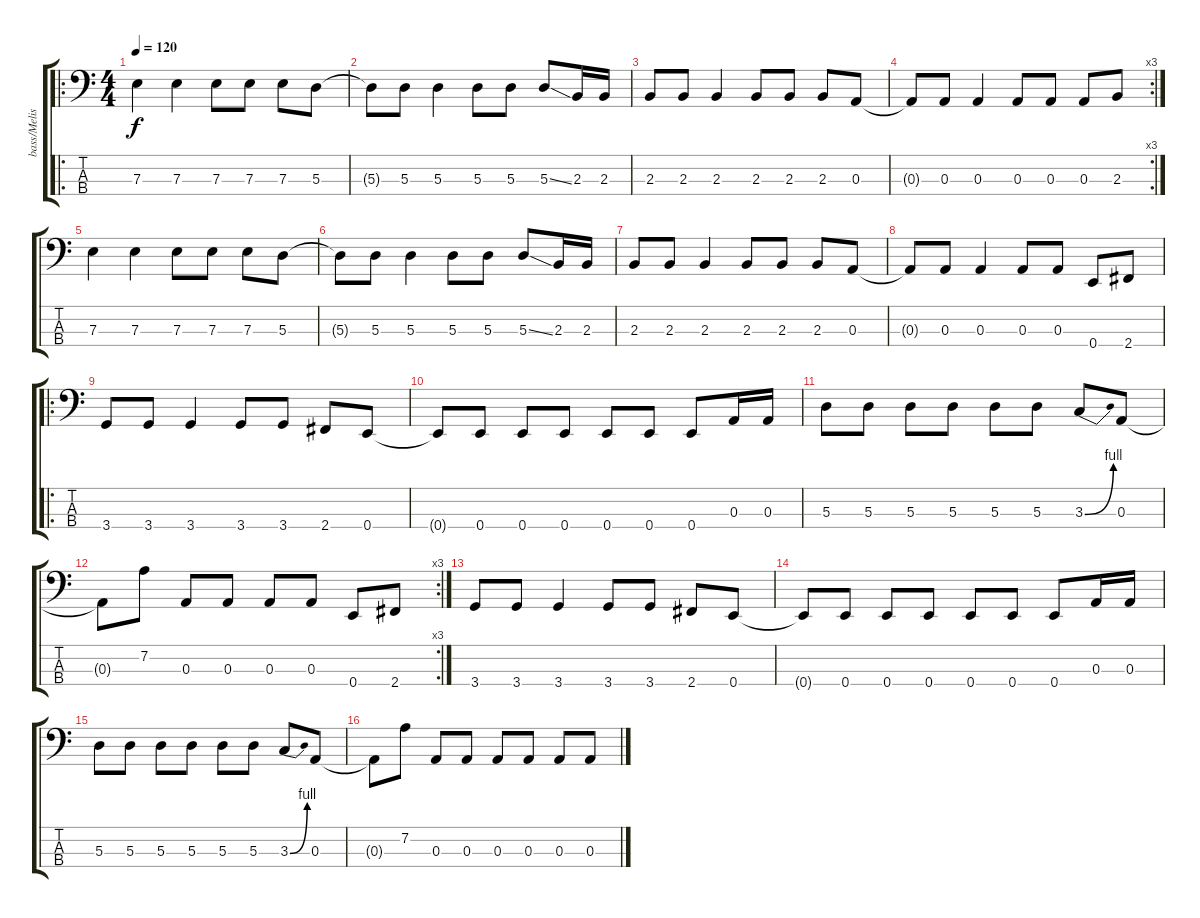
\track ("bass/Melissa" "bass/Melis") {instrument electricbasspick}
\staff {score tabs}
\tuning (G2 D2 A1 E1) {hide}
\ro
\ts (4 4)
\tempo 120
\clef f4
\ks c
7.3.4{dy f} 7.3.4 7.3.8 7.3.8 7.3.8 5.3.8 |
5.3{t}.8 5.3.8 5.3.4 5.3.8 5.3.8 5.3{ss}.8 2.3.16 2.3.16 |
2.3.8 2.3.8 2.3.4 2.3.8 2.3.8 2.3.8 0.3.8 |
\rc 3
0.3{t}.8 0.3.8 0.3.4 0.3.8 0.3.8 0.3.8 2.3.8 |
7.3.4 7.3.4 7.3.8 7.3.8 7.3.8 5.3.8 |
5.3{t}.8 5.3.8 5.3.4 5.3.8 5.3.8 5.3{ss}.8 2.3.16 2.3.16 |
2.3.8 2.3.8 2.3.4 2.3.8 2.3.8 2.3.8 0.3.8 |
0.3{t}.8 0.3.8 0.3.4 0.3.8 0.3.8 0.4.8 2.4.8 |
\ro
3.4.8 3.4.8 3.4.4 3.4.8 3.4.8 2.4.8 0.4.8 |
0.4{t}.8 0.4.8 0.4.8 0.4.8 0.4.8 0.4.8 0.4.8 0.3.16 0.3.16 |
5.3.8 5.3.8 5.3.8 5.3.8 5.3.8 5.3.8 3.3{be (bend 0 0 60 4)}.8 0.3.8 |
\rc 3
0.3{t}.8 7.2.8 0.3.8 0.3.8 0.3.8 0.3.8 0.4.8 2.4.8 |
3.4.8 3.4.8 3.4.4 3.4.8 3.4.8 2.4.8 0.4.8 |
0.4{t}.8 0.4.8 0.4.8 0.4.8 0.4.8 0.4.8 0.4.8 0.3.16 0.3.16 |
5.3.8 5.3.8 5.3.8 5.3.8 5.3.8 5.3.8 3.3{be (bend 0 0 60 4)}.8 0.3.8 |
0.3{t}.8 7.2.8 0.3.8 0.3.8 0.3.8 0.3.8 0.3.8 0.3.8
